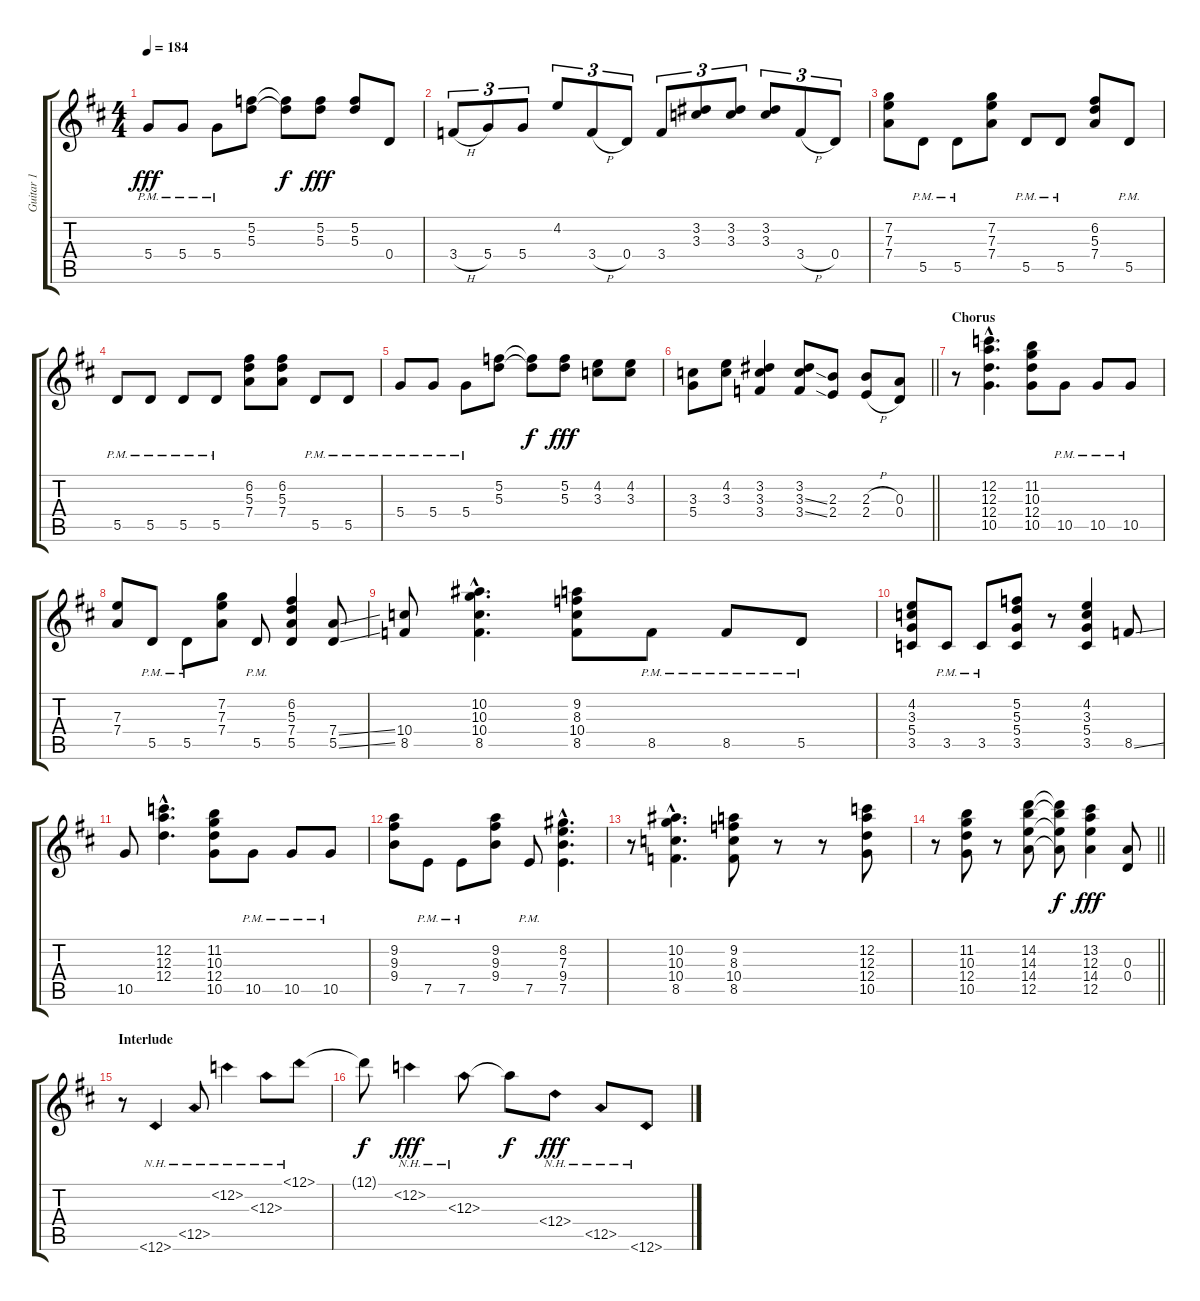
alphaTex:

\track ("Guitar 1" "Guitar 1") {instrument electricguitarclean}
\staff {score tabs}
\tuning (D4 C4 A3 D3 A2 D2) {hide}
\ts (4 4)
\tempo 184
\clef g2
\ks d
5.4{pm}.8{dy fff} 5.4{pm}.8 5.4{pm}.8 (5.2 5.3).8 (5.2{t} 5.3{t}).8{dy f} (5.2 5.3).8{dy fff} (5.2 5.3).8 0.4.8 |
3.4{h}.8{tu (3 2)} 5.4.8{tu (3 2)} 5.4.8{tu (3 2)} 4.2.8{tu (3 2)} 3.4{h}.8{tu (3 2)} 0.4.8{tu (3 2)} 3.4.8{tu (3 2)} (3.2 3.3).8{tu (3 2)} (3.2 3.3).8{tu (3 2)} (3.2 3.3).8{tu (3 2)} 3.4{h}.8{tu (3 2)} 0.4.8{tu (3 2)} |
(7.2 7.3 7.4).8 5.5{pm}.8 5.5{pm}.8 (7.2 7.3 7.4).8 5.5{pm}.8 5.5{pm}.8 (6.2 5.3 7.4).8 5.5{pm}.8 |
5.5{pm}.8 5.5{pm}.8 5.5{pm}.8 5.5{pm}.8 (6.2 5.3 7.4).8 (6.2 5.3 7.4).8 5.5{pm}.8 5.5{pm}.8 |
5.4{pm}.8 5.4{pm}.8 5.4{pm}.8 (5.2 5.3).8 (5.2{t} 5.3{t}).8{dy f} (5.2 5.3).8{dy fff} (4.2 3.3).8 (4.2 3.3).8 |
\barLineRight lightlight
(3.3 5.4).8 (4.2 3.3).8 (3.2 3.3 3.4).4 (3.2 3.3{ss} 3.4{ss}).8 (2.3 2.4).8 (2.3{h} 2.4{h}).8 (0.3 0.4).8 |
\section ("" "Chorus")
r.8 (12.2{hac} 12.3{hac} 12.4{hac} 10.5{hac}).4{d} (11.2 10.3 12.4 10.5).8 10.5{pm}.8 10.5{pm}.8 10.5{pm}.8 |
(7.3 7.4).8 5.5{pm}.8 5.5{pm}.8 (7.2 7.3 7.4).8 5.5{pm}.8 (6.2 5.3 7.4 5.5).4 (7.4{ss} 5.5{ss}).8 |
(10.4 8.5).8 (10.2{hac} 10.3{hac} 10.4{hac} 8.5{hac}).4{d} (9.2 8.3 10.4 8.5).8 8.5{pm}.8 8.5{pm}.8 5.5{pm}.8 |
(4.2 3.3 5.4 3.5).8 3.5{pm}.8 3.5{pm}.8 (5.2 5.3 5.4 3.5).8 r.8 (4.2 3.3 5.4 3.5).4 8.5{ss}.8 |
10.5.8 (12.2{hac} 12.3{hac} 12.4{hac}).4{d} (11.2 10.3 12.4 10.5).8 10.5{pm}.8 10.5{pm}.8 10.5{pm}.8 |
(9.2 9.3 9.4).8 7.5{pm}.8 7.5{pm}.8 (9.2 9.3 9.4).8 7.5{pm}.8 (8.2{hac} 7.3{hac} 9.4{hac} 7.5{hac}).4{d} |
r.8 (10.2{hac} 10.3{hac} 10.4{hac} 8.5{hac}).4{d} (9.2 8.3 10.4 8.5).8 r.8 r.8 (12.2 12.3 12.4 10.5).8 |
\barLineRight lightlight
r.8 (11.2 10.3 12.4 10.5).8 r.8 (14.2 14.3 14.4 12.5).8 (14.2{t} 14.3{t} 14.4{t} 12.5{t}).8{dy f} (13.2 12.3 14.4 12.5).4{dy fff} (0.3 0.4).8 |
\section ("" "Interlude")
r.8{instrument electricguitarclean} 12.6{nh}.4 12.5{nh}.8 12.2{nh}.4 12.3{nh}.8 12.1{nh}.8 |
12.1{t}.8{dy f} 12.2{nh}.4{dy fff} 12.3{nh}.8 12.3{t}.8{dy f} 12.4{nh}.8{dy fff} 12.5{nh}.8 12.6{nh}.8
